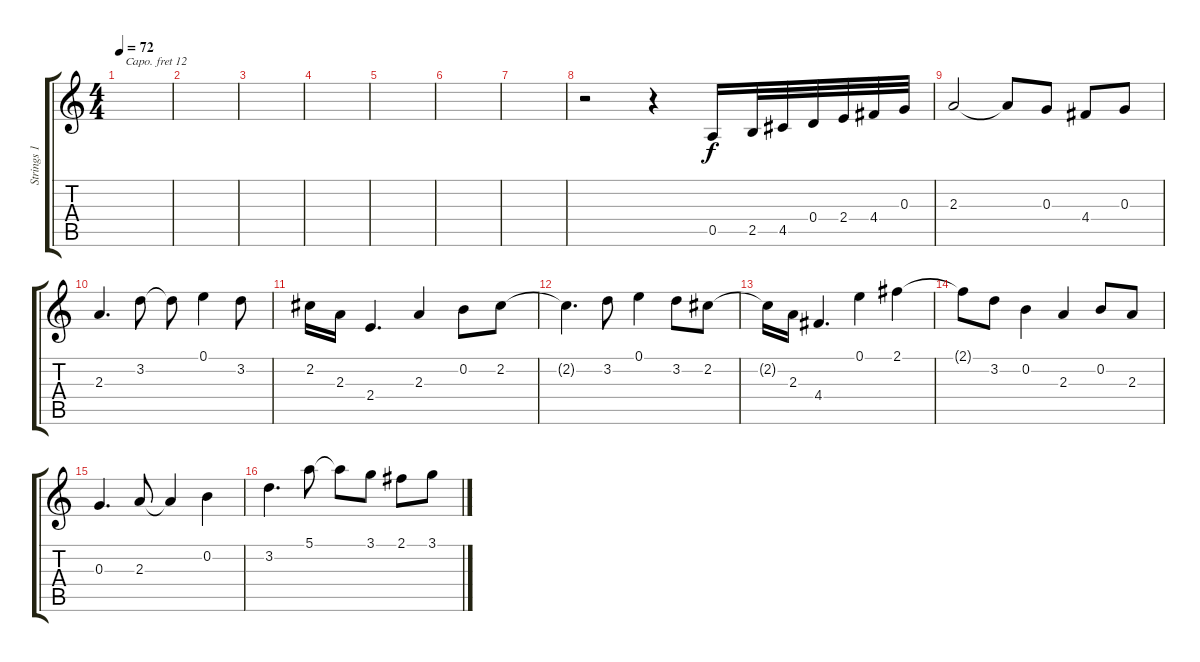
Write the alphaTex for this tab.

\track ("Strings 1" "Strings 1") {instrument stringensemble1}
\staff {score tabs}
\capo 12
\tuning (E4 B3 G3 D3 A2 E2) {hide}
\ts (4 4)
\tempo 72
\clef g2
\ks c
|
|
|
|
|
|
|
r.2 r.4 0.5.16 2.5.32 4.5.32 0.4.32 2.4.32 4.4.32 0.3.32 |
2.3.2 2.3{t}.8 0.3.8 4.4.8 0.3.8 |
2.3.4{d} 3.2.8 3.2{t}.8 0.1.4 3.2.8 |
2.2.16 2.3.16 2.4.4{d} 2.3.4 0.2.8 2.2.8 |
2.2{t}.4{d} 3.2.8 0.1.4 3.2.8 2.2.8 |
2.2{t}.16 2.3.16 4.4.4{d} 0.1.4 2.1.4 |
2.1{t}.8 3.2.8 0.2.4 2.3.4 0.2.8 2.3.8 |
0.3.4{d} 2.3.8 2.3{t}.4 0.2.4 |
3.2.4{d} 5.1.8 5.1{t}.8 3.1.8 2.1.8 3.1.8
